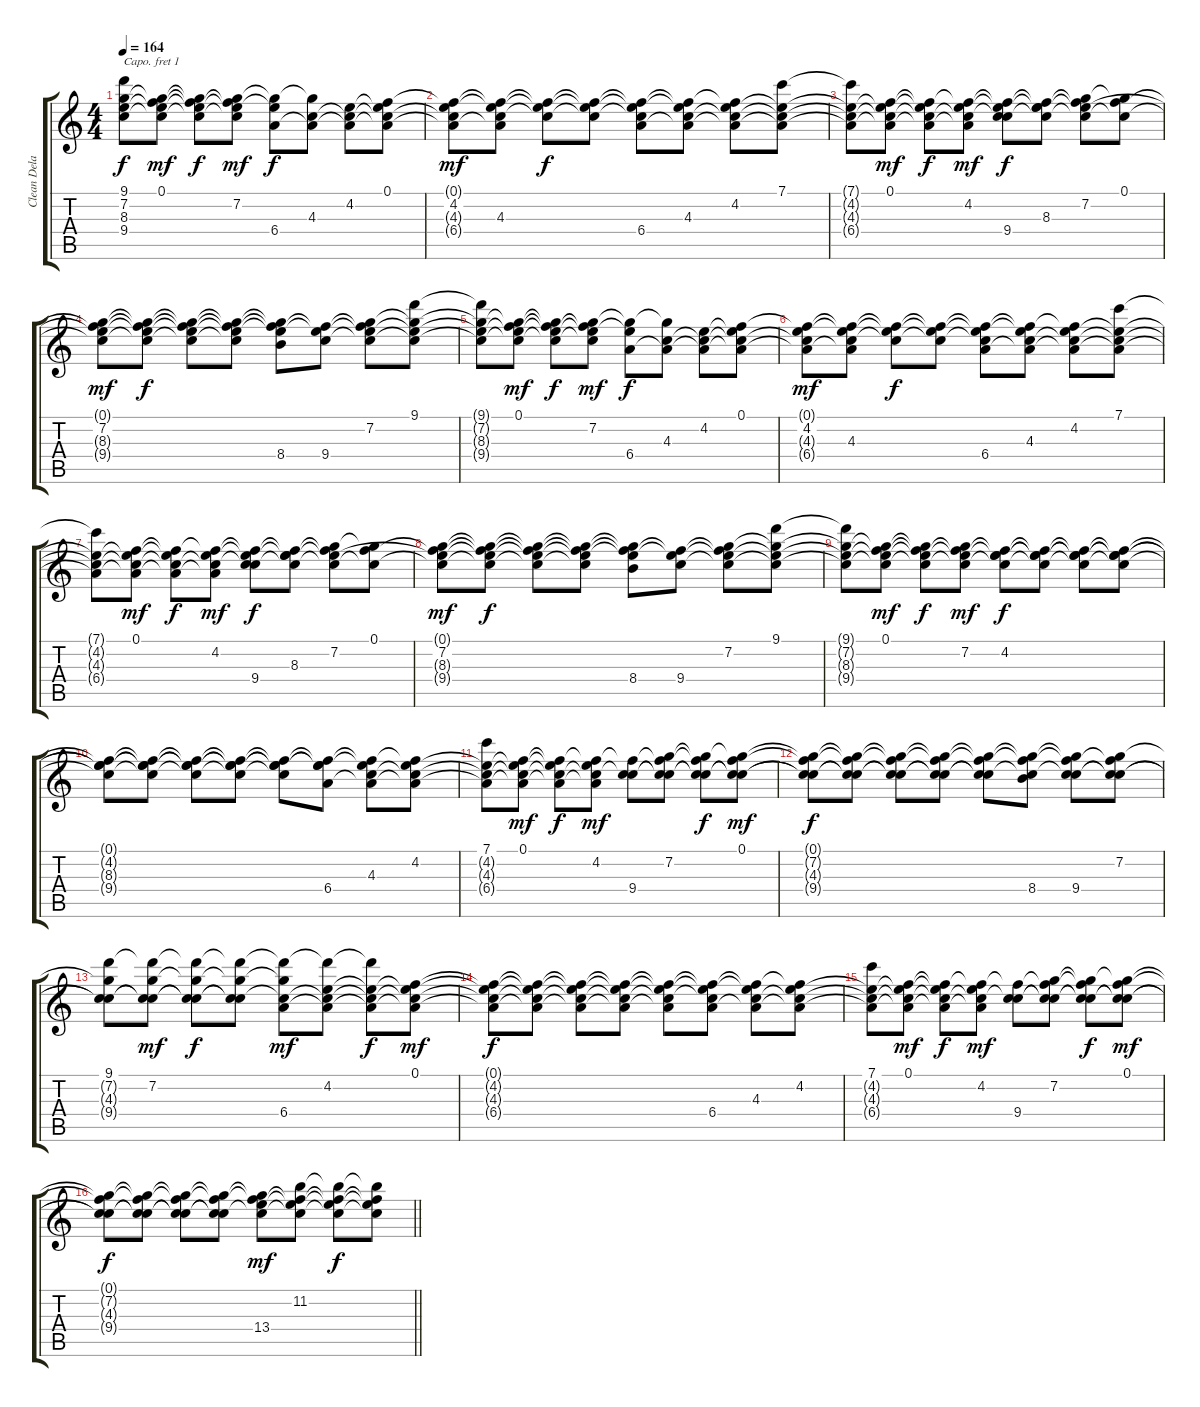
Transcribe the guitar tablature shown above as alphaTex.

\track ("Clean Delay 2" "Clean Dela") {instrument electricguitarclean}
\staff {score tabs}
\capo 1
\tuning (E4 B3 G3 D3 A2 E2) {hide}
\ts (4 4)
\tempo 164
\clef g2
\ks c
(9.1{t} 7.2{t} 8.3{t} 9.4{t}).8{dy f} (0.1 7.2{t} 8.3{t} 9.4{t}).8{dy mf} (0.1{t} 7.2{t} 8.3{t} 9.4{t}).8{dy f} (0.1{t} 7.2 8.3{t} 9.4{t}).8{dy mf} (7.2{t} 8.3{t} 6.4).8{dy f} (7.2{t} 4.3 6.4{t}).8 (4.2 4.3{t} 6.4{t}).8 (0.1 4.2{t} 4.3{t} 6.4{t}).8 |
(0.1{t} 4.2 4.3{t} 6.4{t}).8{dy mf} (0.1{t} 4.2{t} 4.3 6.4{t}).8 (0.1{t} 4.2{t} 4.3{t}).8{dy f} (0.1{t} 4.2{t} 4.3{t}).8 (0.1{t} 4.2{t} 4.3{t} 6.4).8 (0.1{t} 4.2{t} 4.3 6.4{t}).8 (0.1{t} 4.2 4.3{t} 6.4{t}).8 (7.1 4.2{t} 4.3{t} 6.4{t}).8 |
(7.1{t} 4.2{t} 4.3{t} 6.4{t}).8 (0.1 4.2{t} 4.3{t} 6.4{t}).8{dy mf} (0.1{t} 4.2{t} 4.3{t} 6.4{t}).8{dy f} (0.1{t} 4.2 4.3{t} 6.4{t}).8{dy mf} (0.1{t} 4.2{t} 4.3{t} 9.4).8{dy f} (0.1{t} 4.2{t} 8.3 9.4{t}).8 (0.1{t} 7.2 8.3{t} 9.4{t}).8 (0.1 7.2{t} 9.4{t}).8 |
(0.1{t} 7.2 8.3{t} 9.4{t}).8{dy mf} (0.1{t} 7.2{t} 8.3{t} 9.4{t}).8{dy f} (0.1{t} 7.2{t} 8.3{t} 9.4{t}).8 (0.1{t} 7.2{t} 8.3{t} 9.4{t}).8 (0.1{t} 7.2{t} 8.3{t} 8.4).8 (0.1{t} 8.3{t} 9.4).8 (0.1{t} 7.2 8.3{t} 9.4{t}).8 (9.1 7.2{t} 8.3{t} 9.4{t}).8 |
(9.1{t} 7.2{t} 8.3{t} 9.4{t}).8 (0.1 7.2{t} 8.3{t} 9.4{t}).8{dy mf} (0.1{t} 7.2{t} 8.3{t} 9.4{t}).8{dy f} (0.1{t} 7.2 8.3{t} 9.4{t}).8{dy mf} (7.2{t} 8.3{t} 6.4).8{dy f} (7.2{t} 4.3 6.4{t}).8 (4.2 4.3{t} 6.4{t}).8 (0.1 4.2{t} 4.3{t} 6.4{t}).8 |
(0.1{t} 4.2 4.3{t} 6.4{t}).8{dy mf} (0.1{t} 4.2{t} 4.3 6.4{t}).8 (0.1{t} 4.2{t} 4.3{t}).8{dy f} (0.1{t} 4.2{t} 4.3{t}).8 (0.1{t} 4.2{t} 4.3{t} 6.4).8 (0.1{t} 4.2{t} 4.3 6.4{t}).8 (0.1{t} 4.2 4.3{t} 6.4{t}).8 (7.1 4.2{t} 4.3{t} 6.4{t}).8 |
(7.1{t} 4.2{t} 4.3{t} 6.4{t}).8 (0.1 4.2{t} 4.3{t} 6.4{t}).8{dy mf} (0.1{t} 4.2{t} 4.3{t} 6.4{t}).8{dy f} (0.1{t} 4.2 4.3{t} 6.4{t}).8{dy mf} (0.1{t} 4.2{t} 4.3{t} 9.4).8{dy f} (0.1{t} 4.2{t} 8.3 9.4{t}).8 (0.1{t} 7.2 8.3{t} 9.4{t}).8 (0.1 7.2{t} 9.4{t}).8 |
(0.1{t} 7.2 8.3{t} 9.4{t}).8{dy mf} (0.1{t} 7.2{t} 8.3{t} 9.4{t}).8{dy f} (0.1{t} 7.2{t} 8.3{t} 9.4{t}).8 (0.1{t} 7.2{t} 8.3{t} 9.4{t}).8 (0.1{t} 7.2{t} 8.3{t} 8.4).8 (0.1{t} 8.3{t} 9.4).8 (0.1{t} 7.2 8.3{t} 9.4{t}).8 (9.1 7.2{t} 8.3{t} 9.4{t}).8 |
(9.1{t} 7.2{t} 8.3{t} 9.4{t}).8 (0.1 7.2{t} 8.3{t} 9.4{t}).8{dy mf} (0.1{t} 7.2{t} 8.3{t} 9.4{t}).8{dy f} (0.1{t} 7.2 8.3{t} 9.4{t}).8{dy mf} (0.1{t} 4.2 8.3{t} 9.4{t}).8{dy f} (0.1{t} 4.2{t} 8.3{t} 9.4{t}).8 (0.1{t} 4.2{t} 8.3{t} 9.4{t}).8 (0.1{t} 4.2{t} 8.3{t} 9.4{t}).8 |
(0.1{t} 4.2{t} 8.3{t} 9.4{t}).8 (0.1{t} 4.2{t} 8.3{t} 9.4{t}).8 (0.1{t} 4.2{t} 8.3{t} 9.4{t}).8 (0.1{t} 4.2{t} 8.3{t} 9.4{t}).8 (0.1{t} 4.2{t} 8.3{t} 9.4{t}).8 (0.1{t} 4.2{t} 8.3{t} 6.4).8 (0.1{t} 4.2{t} 4.3 6.4{t}).8 (0.1{t} 4.2 4.3{t} 6.4{t}).8 |
(7.1 4.2{t} 4.3{t} 6.4{t}).8 (0.1 4.2{t} 4.3{t} 6.4{t}).8{dy mf} (0.1{t} 4.2{t} 4.3{t} 6.4{t}).8{dy f} (0.1{t} 4.2 4.3{t} 6.4{t}).8{dy mf} (0.1{t} 4.3{t} 9.4).8 (0.1{t} 7.2 4.3{t} 9.4{t}).8 (0.1{t} 7.2{t} 4.3{t} 9.4{t}).8{dy f} (0.1 7.2{t} 4.3{t} 9.4{t}).8{dy mf} |
(0.1{t} 7.2{t} 4.3{t} 9.4{t}).8{dy f} (0.1{t} 7.2{t} 4.3{t} 9.4{t}).8 (0.1{t} 7.2{t} 4.3{t} 9.4{t}).8 (0.1{t} 7.2{t} 4.3{t} 9.4{t}).8 (0.1{t} 7.2{t} 4.3{t} 9.4{t}).8 (0.1{t} 7.2{t} 4.3{t} 8.4).8 (0.1{t} 7.2{t} 4.3{t} 9.4).8 (0.1{t} 7.2 4.3{t} 9.4{t}).8 |
(9.1 7.2{t} 4.3{t} 9.4{t}).8 (9.1{t} 7.2 4.3{t} 9.4{t}).8{dy mf} (9.1{t} 7.2{t} 4.3{t} 9.4{t}).8{dy f} (9.1{t} 7.2{t} 4.3{t} 9.4{t}).8 (9.1{t} 7.2{t} 4.3{t} 6.4).8{dy mf} (9.1{t} 4.2 4.3{t} 6.4{t}).8 (9.1{t} 4.2{t} 4.3{t} 6.4{t}).8{dy f} (0.1 4.2{t} 4.3{t} 6.4{t}).8{dy mf} |
(0.1{t} 4.2{t} 4.3{t} 6.4{t}).8{dy f} (0.1{t} 4.2{t} 4.3{t} 6.4{t}).8 (0.1{t} 4.2{t} 4.3{t} 6.4{t}).8 (0.1{t} 4.2{t} 4.3{t} 6.4{t}).8 (0.1{t} 4.2{t} 4.3{t} 6.4{t}).8 (0.1{t} 4.2{t} 4.3{t} 6.4).8 (0.1{t} 4.2{t} 4.3 6.4{t}).8 (0.1{t} 4.2 4.3{t} 6.4{t}).8 |
(7.1 4.2{t} 4.3{t} 6.4{t}).8 (0.1 4.2{t} 4.3{t} 6.4{t}).8{dy mf} (0.1{t} 4.2{t} 4.3{t} 6.4{t}).8{dy f} (0.1{t} 4.2 4.3{t} 6.4{t}).8{dy mf} (0.1{t} 4.3{t} 9.4).8 (0.1{t} 7.2 4.3{t} 9.4{t}).8 (0.1{t} 7.2{t} 4.3{t} 9.4{t}).8{dy f} (0.1 7.2{t} 4.3{t} 9.4{t}).8{dy mf} |
\barLineRight lightlight
(0.1{t} 7.2{t} 4.3{t} 9.4{t}).8{dy f} (0.1{t} 7.2{t} 4.3{t} 9.4{t}).8 (0.1{t} 7.2{t} 4.3{t} 9.4{t}).8 (0.1{t} 7.2{t} 4.3{t} 9.4{t}).8 (0.1{t} 7.2{t} 4.3{t} 13.4).8{dy mf} (0.1{t} 11.2 4.3{t} 13.4{t}).8 (0.1{t} 11.2{t} 4.3{t} 13.4{t}).8{dy f} (0.1{t} 11.2{t} 4.3{t} 13.4{t}).8
